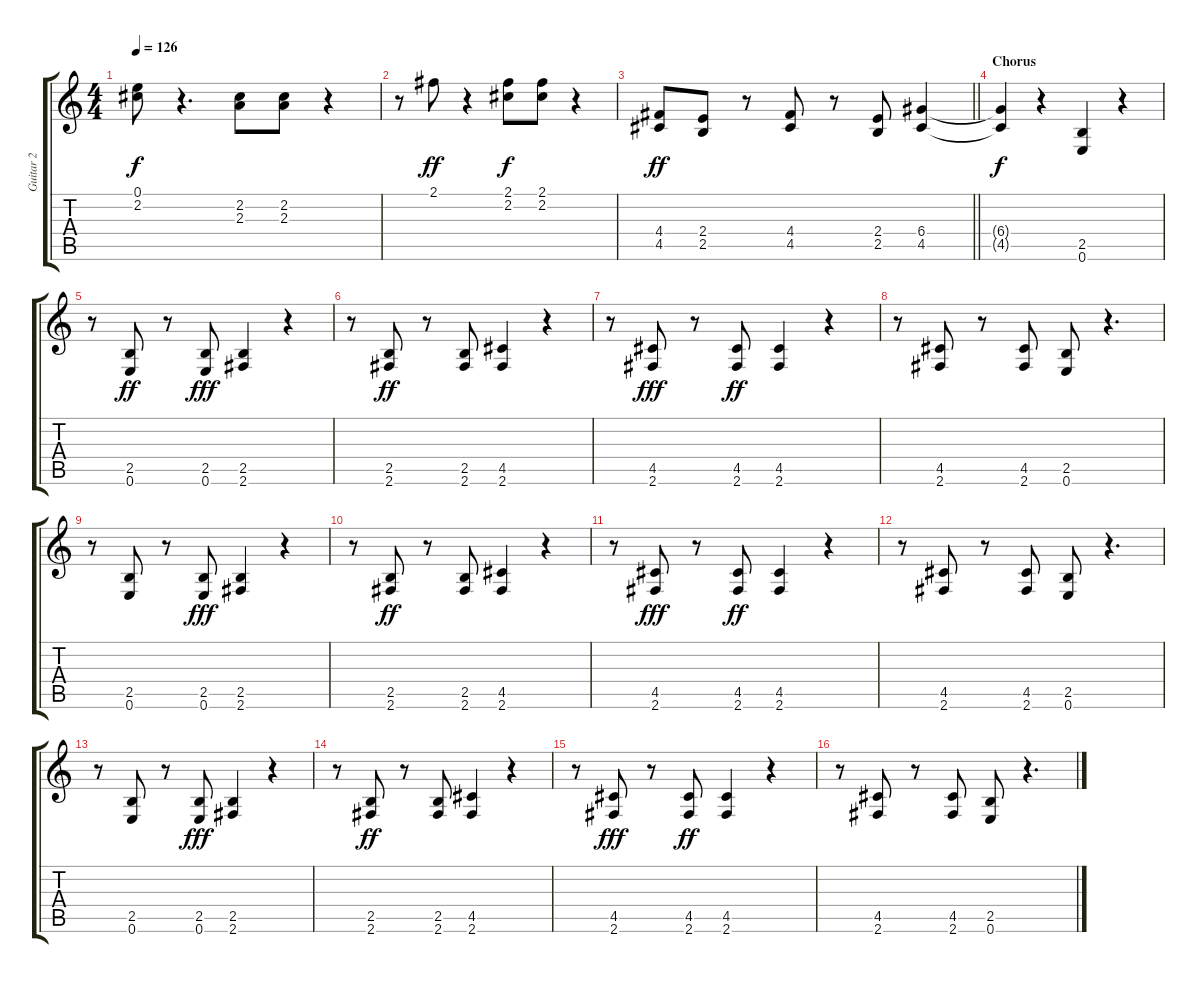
\track ("Guitar 2" "Guitar 2") {instrument distortionguitar}
\staff {score tabs}
\tuning (E4 B3 G3 D3 A2 E2) {hide}
\ts (4 4)
\tempo 126
\clef g2
\ks c
(0.1 2.2).8{dy f} r.4{d} (2.2 2.3).8 (2.2 2.3).8 r.4 |
r.8 2.1.8{dy ff} r.4 (2.1 2.2).8{dy f} (2.1 2.2).8 r.4 |
\barLineRight lightlight
(4.4 4.5).8{dy ff} (2.4 2.5).8 r.8 (4.4 4.5).8 r.8 (2.4 2.5).8 (6.4 4.5).4 |
\section ("" "Chorus")
(6.4{t} 4.5{t}).4{dy f} r.4 (2.5 0.6).4{volume 10 balance 12} r.4 |
r.8 (2.5 0.6).8{dy ff} r.8 (2.5 0.6).8{dy fff} (2.5 2.6).4 r.4 |
r.8 (2.5 2.6).8{dy ff} r.8 (2.5 2.6).8 (4.5 2.6).4 r.4 |
r.8 (4.5 2.6).8{dy fff} r.8 (4.5 2.6).8{dy ff} (4.5 2.6).4 r.4 |
r.8 (4.5 2.6).8 r.8 (4.5 2.6).8 (2.5 0.6).8 r.4{d} |
r.8 (2.5 0.6).8 r.8 (2.5 0.6).8{dy fff} (2.5 2.6).4 r.4 |
r.8 (2.5 2.6).8{dy ff} r.8 (2.5 2.6).8 (4.5 2.6).4 r.4 |
r.8 (4.5 2.6).8{dy fff} r.8 (4.5 2.6).8{dy ff} (4.5 2.6).4 r.4 |
r.8 (4.5 2.6).8 r.8 (4.5 2.6).8 (2.5 0.6).8 r.4{d} |
r.8 (2.5 0.6).8 r.8 (2.5 0.6).8{dy fff} (2.5 2.6).4 r.4 |
r.8 (2.5 2.6).8{dy ff} r.8 (2.5 2.6).8 (4.5 2.6).4 r.4 |
r.8 (4.5 2.6).8{dy fff} r.8 (4.5 2.6).8{dy ff} (4.5 2.6).4 r.4 |
r.8 (4.5 2.6).8 r.8 (4.5 2.6).8 (2.5 0.6).8 r.4{d}
